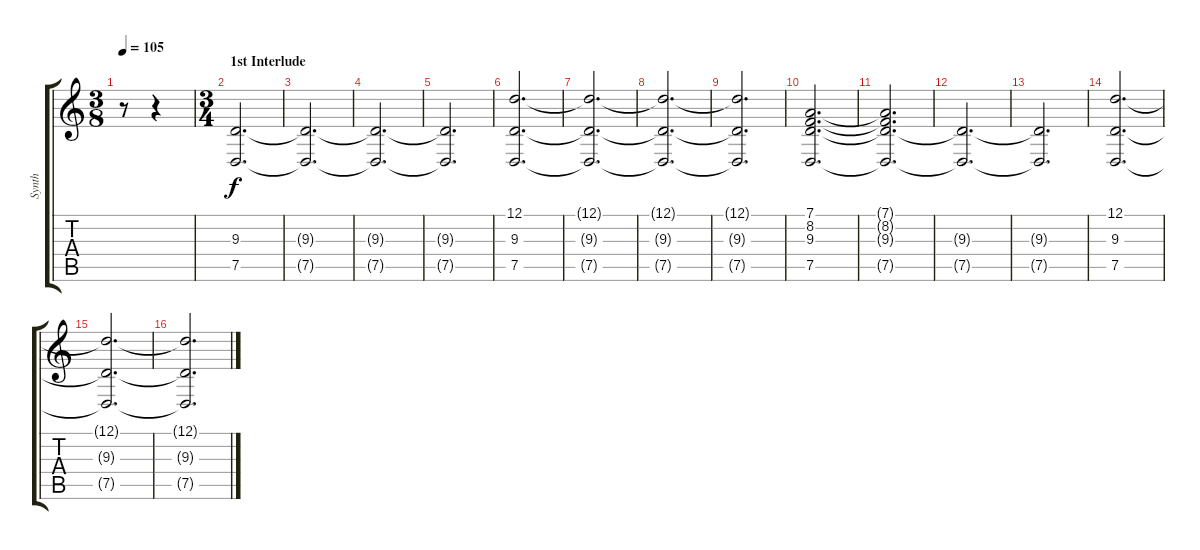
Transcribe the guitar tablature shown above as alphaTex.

\track ("Synth" "Synth") {instrument synthstrings2}
\staff {score tabs}
\tuning (D4 A3 F3 C3 G2 D2) {hide}
\ts (3 8)
\tempo 105
\clef g2
\ks c
r.8{dy f} r.4 |
\ts (3 4)
\section ("" "1st Interlude")
(9.3 7.5).2{d instrument synthstrings2} |
(9.3{t} 7.5{t}).2{d} |
(9.3{t} 7.5{t}).2{d} |
(9.3{t} 7.5{t}).2{d} |
(12.1 9.3 7.5).2{d} |
(12.1{t} 9.3{t} 7.5{t}).2{d} |
(12.1{t} 9.3{t} 7.5{t}).2{d} |
(12.1{t} 9.3{t} 7.5{t}).2{d} |
(7.1 8.2 9.3 7.5).2{d} |
(7.1{t} 8.2{t} 9.3{t} 7.5{t}).2{d} |
(9.3{t} 7.5{t}).2{d} |
(9.3{t} 7.5{t}).2{d} |
(12.1 9.3 7.5).2{d} |
(12.1{t} 9.3{t} 7.5{t}).2{d} |
(12.1{t} 9.3{t} 7.5{t}).2{d}
